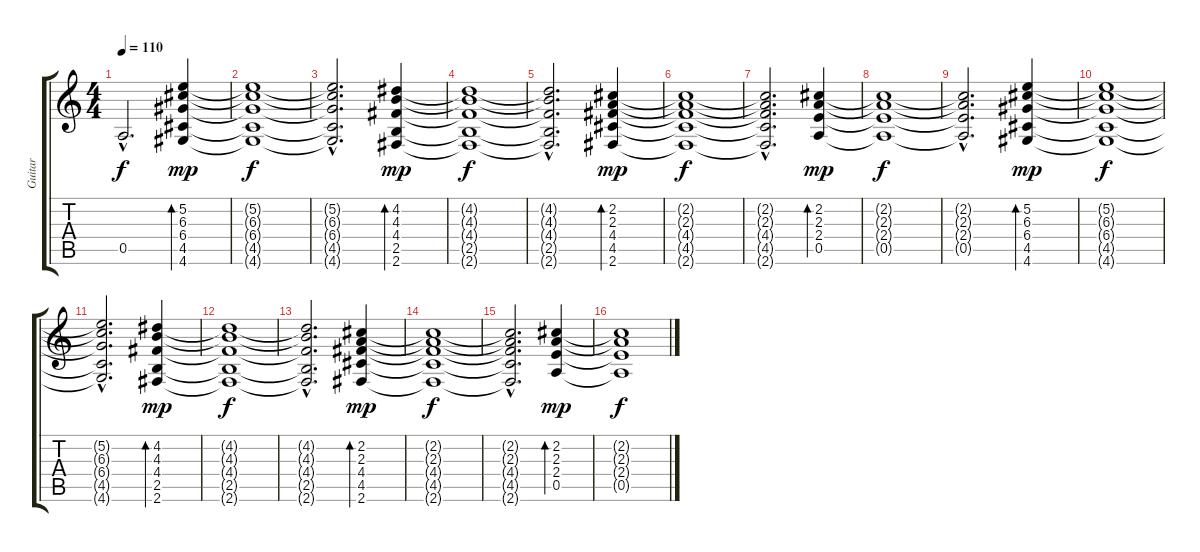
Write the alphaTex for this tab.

\track ("Guitar" "Guitar") {instrument electricguitarjazz}
\staff {score tabs}
\tuning (E4 B3 G3 D3 A2 E2) {hide}
\ts (4 4)
\tempo 110
\clef g2
\ks c
0.5{hac t}.2{d dy f} (5.2 6.3 6.4 4.5 4.6).4{bd 120 dy mp} |
(5.2{t} 6.3{t} 6.4{t} 4.5{t} 4.6{t}).1{dy f} |
(5.2{hac t} 6.3{hac t} 6.4{hac t} 4.5{hac t} 4.6{hac t}).2{d} (4.2 4.3 4.4 2.5 2.6).4{bd 120 dy mp} |
(4.2{t} 4.3{t} 4.4{t} 2.5{t} 2.6{t}).1{dy f} |
(4.2{hac t} 4.3{hac t} 4.4{hac t} 2.5{hac t} 2.6{hac t}).2{d} (2.2 2.3 4.4 4.5 2.6).4{bd 240 dy mp} |
(2.2{t} 2.3{t} 4.4{t} 4.5{t} 2.6{t}).1{dy f} |
(2.2{hac t} 2.3{hac t} 4.4{hac t} 4.5{hac t} 2.6{hac t}).2{d} (2.2 2.3 2.4 0.5).4{bd 240 dy mp} |
(2.2{t} 2.3{t} 2.4{t} 0.5{t}).1{dy f} |
(2.2{hac t} 2.3{hac t} 2.4{hac t} 0.5{hac t}).2{d} (5.2 6.3 6.4 4.5 4.6).4{bd 60 dy mp} |
(5.2{t} 6.3{t} 6.4{t} 4.5{t} 4.6{t}).1{dy f} |
(5.2{hac t} 6.3{hac t} 6.4{hac t} 4.5{hac t} 4.6{hac t}).2{d} (4.2 4.3 4.4 2.5 2.6).4{bd 120 dy mp} |
(4.2{t} 4.3{t} 4.4{t} 2.5{t} 2.6{t}).1{dy f} |
(4.2{hac t} 4.3{hac t} 4.4{hac t} 2.5{hac t} 2.6{hac t}).2{d} (2.2 2.3 4.4 4.5 2.6).4{bd 240 dy mp} |
(2.2{t} 2.3{t} 4.4{t} 4.5{t} 2.6{t}).1{dy f} |
(2.2{hac t} 2.3{hac t} 4.4{hac t} 4.5{hac t} 2.6{hac t}).2{d} (2.2 2.3 2.4 0.5).4{bd 240 dy mp} |
(2.2{t} 2.3{t} 2.4{t} 0.5{t}).1{dy f}
